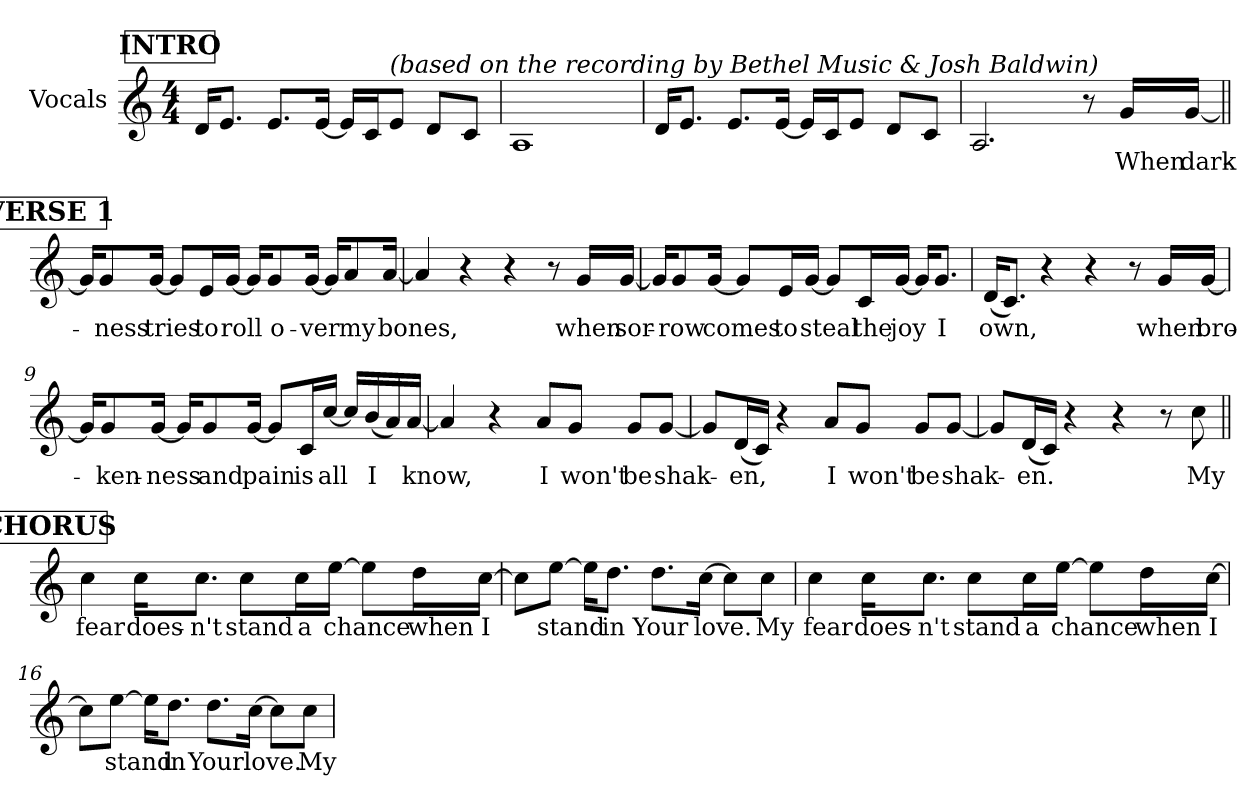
**kern	**text
*part1	*part1
*staff1	*staff1
*I"Vocals	*
*clefG2	*
*k[]	*
*C:	*
*M4/4	*
*MM72	*
!!LO:REH:place=s1:a:B:t=INTRO
=1	=1
16d!/KL	.
8.e!/J	.
8.e!/L	.
[16e!/Jk	.
16e!/LL]	.
16c!/J	.
!LO:TX:a:i:t=(based on the recording by Bethel Music & Josh Baldwin)	!
8e!/J	.
8d!/L	.
8c!/J	.
=2	=2
1A!	.
=3	=3
16d!/KL	.
8.e!/J	.
8.e!/L	.
[16e!/Jk	.
16e!/LL]	.
16c!/J	.
8e!/J	.
8d!/L	.
8c!/J	.
=4	=4
2.A!/	.
!	!LO:LY:b
8r	1.
!	!LO:LY:b
16g/LL	When
!	!LO:LY:b
[16g/JJ	dark-
!!LO:LB:g=z
!!LO:REH:place=s1:a:B:t=VERSE 1
=5||	=5||
16g/KL]	.
!	!LO:LY:b
8g/	-ness
!	!LO:LY:b
[16g/Jk	tries
8g/L]	.
!	!LO:LY:b
16e/L	to
!	!LO:LY:b
[16g/JJ	roll
16g/KL]	.
!	!LO:LY:b
8g/	o-
!	!LO:LY:b
[16g/Jk	-ver
16g/KL]	.
!	!LO:LY:b
8a/	my
!	!LO:LY:b
[16a/Jk	bones,
=6	=6
4a/]	.
4r	.
4r	.
8r	.
!	!LO:LY:b
16g/LL	when
!	!LO:LY:b
[16g/JJ	sor-
!!LO:LB:g=z
=7	=7
16g/KL]	.
!	!LO:LY:b
8g/	-row
!	!LO:LY:b
[16g/Jk	comes
8g/L]	.
!	!LO:LY:b
16e/L	to
!	!LO:LY:b
[16g/JJ	steal
8g/L]	.
!	!LO:LY:b
16c/L	the
!	!LO:LY:b
[16g/JJ	joy
16g/KL]	.
!	!LO:LY:b
8.g/J	I
=8	=8
!	!LO:LY:b
(<16d/KL	own,
8.c/J)	.
4r	.
4r	.
8r	.
!	!LO:LY:b
16g/LL	when
!	!LO:LY:b
[16g/JJ	bro-
!!LO:LB:g=z
=9	=9
16g/KL]	.
!	!LO:LY:b
8g/	-ken-
!	!LO:LY:b
[16g/Jk	-ness
16g/KL]	.
!	!LO:LY:b
8g/	and
!	!LO:LY:b
[16g/Jk	pain
8g/L]	.
!	!LO:LY:b
16c/L	is
!	!LO:LY:b
[16cc/JJ	all
16cc/LL]	.
!	!LO:LY:b
(<16b/	I
16a/)	.
!	!LO:LY:b
[16a/JJ	know,
=10	=10
4a/]	.
4r	.
!	!LO:LY:b
8a/L	I
!	!LO:LY:b
8g/J	won't
!	!LO:LY:b
8g/L	be
!	!LO:LY:b
[8g/J	shak-
!!LO:LB:g=z
=11	=11
8g/L]	.
!	!LO:LY:b
(<16d/L	-en,
16c/JJ)	.
4r	.
!	!LO:LY:b
8a/L	I
!	!LO:LY:b
8g/J	won't
!	!LO:LY:b
8g/L	be
!	!LO:LY:b
[8g/J	shak-
=12	=12
8g/L]	.
!	!LO:LY:b
(<16d/L	-en.
16c/JJ)	.
4r	.
4r	.
8r	.
!	!LO:LY:b
8cc\	My
!!LO:REH:place=s1:a:B:t=CHORUS
=13||	=13||
!	!LO:LY:b
4cc\	fear
!	!LO:LY:b
16cc\KL	does-
!	!LO:LY:b
8.cc\J	-n't
!	!LO:LY:b
8cc\L	stand
!	!LO:LY:b
16cc\L	a
!	!LO:LY:b
[16ee\JJ	chance
8ee\L]	.
!	!LO:LY:b
16dd\L	when
!	!LO:LY:b
[16cc\JJ	I
!!LO:LB:g=z
=14	=14
8cc\L]	.
!	!LO:LY:b
[8ee\J	stand
16ee\KL]	.
!	!LO:LY:b
8.dd\J	in
!	!LO:LY:b
8.dd\L	Your
!	!LO:LY:b
[16cc\Jk	love.
8cc\L]	.
!	!LO:LY:b
8cc\J	My
=15	=15
!	!LO:LY:b
4cc\	fear
!	!LO:LY:b
16cc\KL	does-
!	!LO:LY:b
8.cc\J	-n't
!	!LO:LY:b
8cc\L	stand
!	!LO:LY:b
16cc\L	a
!	!LO:LY:b
[16ee\JJ	chance
8ee\L]	.
!	!LO:LY:b
16dd\L	when
!	!LO:LY:b
[16cc\JJ	I
!!LO:PB:g=z
=16	=16
8cc\L]	.
!	!LO:LY:b
[8ee\J	stand
16ee\KL]	.
!	!LO:LY:b
8.dd\J	in
!	!LO:LY:b
8.dd\L	Your
!	!LO:LY:b
[16cc\Jk	love.
8cc\L]	.
!	!LO:LY:b
8cc\J	My
=	=
*-	*-
